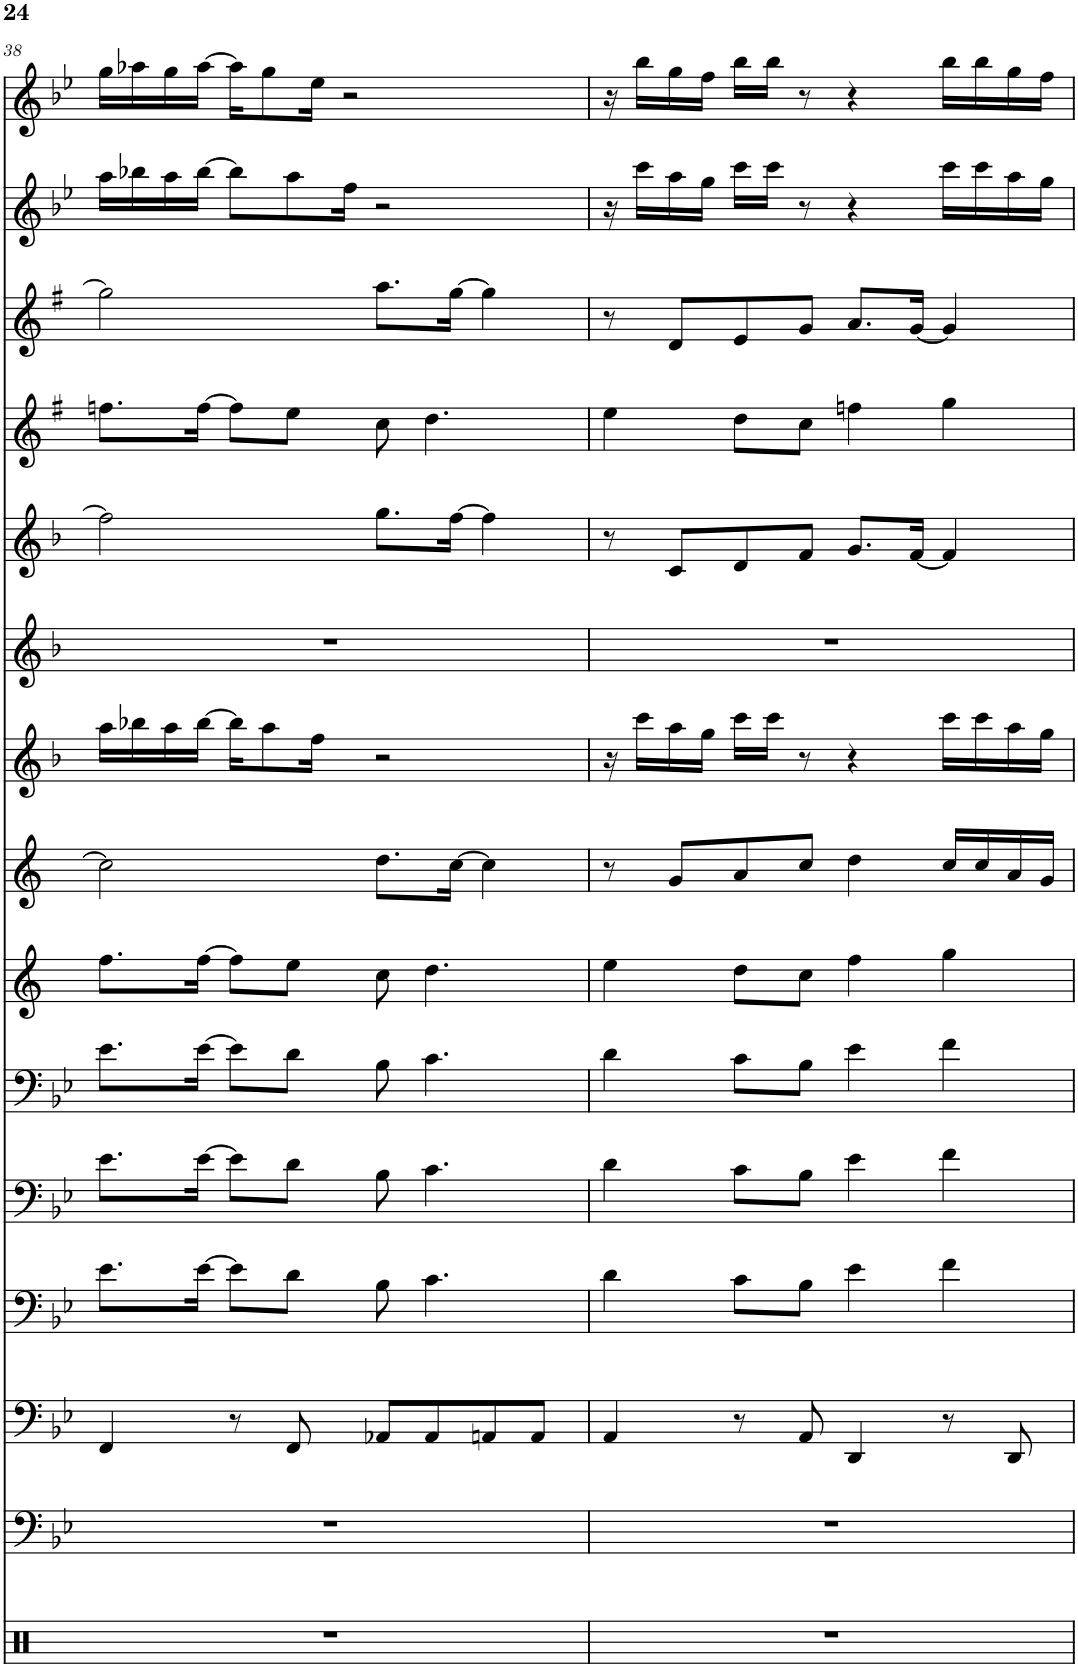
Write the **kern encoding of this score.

**kern	**kern	**kern	**kern	**kern	**kern	**kern	**kern	**kern	**kern	**kern	**kern	**kern	**kern	**kern
*part15	*part14	*part13	*part12	*part11	*part10	*part9	*part8	*part7	*part6	*part5	*part4	*part3	*part2	*part1
*staff15	*staff14	*staff13	*staff12	*staff11	*staff10	*staff9	*staff8	*staff7	*staff6	*staff5	*staff4	*staff3	*staff2	*staff1
*I"Voice	*I"Voice	*I"Voice	*I"Voice	*I"Voice	*I"Voice	*I"Voice	*I"Voice	*I"Voice	*I"Voice	*I"Voice	*I"Voice	*I"Voice	*I"Voice	*I"Voice
*I'V	*I'V	*I'V	*I'V	*I'V	*I'V	*I'V	*I'V	*I'V	*I'V	*I'V	*I'V	*I'V	*I'V	*I'V
!!LO:PB:g=z
*clefX	*clefX	*clefF4	*clefF4	*clefF4	*clefF4	*clefG2	*clefG2	*clefG2	*clefG2	*clefG2	*clefG2	*clefG2	*clefG2	*clefG2
*k[]	*k[b-e-]	*k[b-e-]	*k[b-e-]	*k[b-e-]	*k[b-e-]	*k[]	*k[]	*k[b-]	*k[b-]	*k[b-]	*k[f#]	*k[f#]	*k[b-e-]	*k[b-e-]
*M4/4	*M4/4	*M4/4	*M4/4	*M4/4	*M4/4	*M4/4	*M4/4	*M4/4	*M4/4	*M4/4	*M4/4	*M4/4	*M4/4	*
*met(c)	*met(c)	*met(c)	*met(c)	*met(c)	*met(c)	*met(c)	*met(c)	*met(c)	*met(c)	*met(c)	*met(c)	*met(c)	*met(c)	*
=38	=38	=38	=38	=38	=38	=38	=38	=38	=38	=38	=38	=38	=38	=38
1r	1r	4FF/	8.e-\L	8.e-\L	8.e-\L	8.ff\L	2cc\]	16aa\LL	1r	2ff\]	8.ffn\L	2gg\]	16aa\LL	16gg\LL
.	.	.	.	.	.	.	.	16bb-X\	.	.	.	.	16bb-X\	16aa-X\
.	.	.	.	.	.	.	.	16aa\	.	.	.	.	16aa\	16gg\
.	.	.	[>16e-\Jk	[>16e-\Jk	[>16e-\Jk	[>16ff\Jk	.	[>16bb-\JJ	.	.	[>16ff\Jk	.	[>16bb-\JJ	[>16aa-\JJ
.	.	8r	8e-\L]	8e-\L]	8e-\L]	8ff\L]	.	16bb-\KL]	.	.	8ff\L]	.	8bb-\L]	16aa-\KL]
.	.	.	.	.	.	.	.	8aa\	.	.	.	.	.	8gg\
.	.	8FF/	8d\J	8d\J	8d\J	8ee\J	.	.	.	.	8ee\J	.	8aa\	.
.	.	.	.	.	.	.	.	16ff\Jk	.	.	.	.	.	16ee-\Jk
.	.	16ryy	16ryy	16ryy	16ryy	16ryy	16ryy	16ryy	.	16ryy	16ryy	16ryy	16ff\Jk	2r
.	.	8AA-X/L	8B-\	8B-\	8B-\	8cc\	8.dd\L	4..r	.	8.gg\L	8cc\	8.aa\L	4..r	.
.	.	8AA-/	[16%5c\	[16%5c\	[16%5c\	[16%5dd\	.	.	.	.	[16%5dd\	.	.	.
.	.	.	.	.	.	.	[>16cc\Jk	.	.	[>16ff\Jk	.	[>16gg\Jk	.	.
.	.	8AAn/	.	.	.	.	8.cc\_	.	.	8.ff\_	.	8.gg\_	.	.
.	.	[16AA/J	.	.	.	.	.	.	.	.	.	.	.	.
16ryy	16ryy	16ryy	16ryy	16ryy	16ryy	16ryy	16ryy	16ryy	16ryy	16ryy	16ryy	16ryy	16ryy	16ryy
=39	=39	=39	=39	=39	=39	=39	=39	=39	=39	=39	=39	=39	=39	=39
1r	1r	4AA/	4d\	4d\	4d\	4ee\	8r	16r	1r	8r	4ee\	8r	16r	16r
.	.	.	.	.	.	.	.	16r	.	.	.	.	16r	16bb-\LL
.	.	.	.	.	.	.	16cc\]	16ccc\LL	.	16ff\]	.	16gg\]	16ccc\LL	16gg\
.	.	.	.	.	.	.	8g/L	16aa\	.	8c/L	.	8d/L	16aa\	16ff\JJ
.	.	16AA/J]	16c\]	16c\]	16c\]	16dd\]	.	16gg\JJ	.	.	16dd\]	.	16gg\JJ	16bb-\LL
.	.	8r	8c\L	8c\L	8c\L	8dd\L	8a/	16ccc\LL	.	8d/	8dd\L	8e/	16ccc\LL	16bb-\JJ
.	.	.	.	.	.	.	.	16ccc\JJ	.	.	.	.	16ccc\JJ	8r
.	.	8AA/	8B-\J	8B-\J	8B-\J	8cc\J	8cc/J	8r	.	8f/J	8cc\J	8g/J	8r	.
.	.	.	.	.	.	.	.	.	.	.	.	.	.	4r
.	.	4DD/	4e-\	4e-\	4e-\	4ff\	4dd\	4r	.	8.g/L	4ffn\	8.a/L	4r	.
.	.	.	.	.	.	.	.	.	.	[<16f/Jk	.	[<16g/Jk	.	16bb-\LL
.	.	8r	4f\	4f\	4f\	4gg\	16cc/LL	16ccc\LL	.	4f/]	4gg\	4g/]	16ccc\LL	16bb-\
.	.	.	.	.	.	.	16cc/	16ccc\	.	.	.	.	16ccc\	16gg\
.	.	8DD/	.	.	.	.	16a/	16aa\	.	.	.	.	16aa\	16ff\JJ
16ryy	16ryy	.	.	.	.	.	16g/JJ	16gg\JJ	16ryy	.	.	.	16gg\JJ	16ryy
=	=	=	=	=	=	=	=	=	=	=	=	=	=	=
*-	*-	*-	*-	*-	*-	*-	*-	*-	*-	*-	*-	*-	*-	*-
